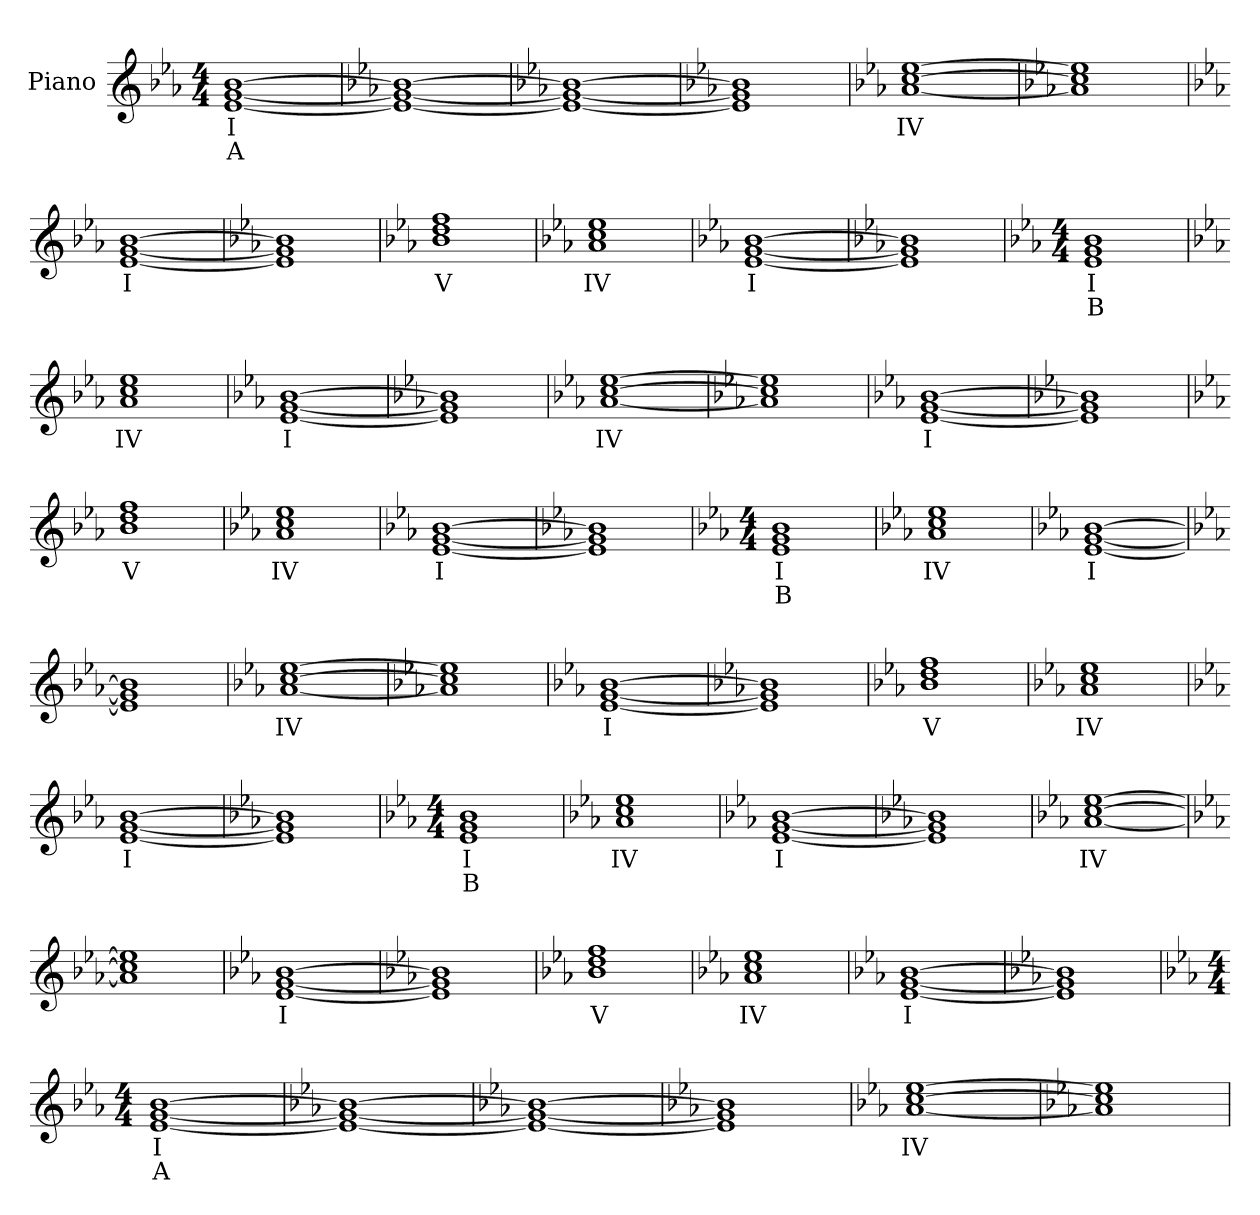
**kern	**text	**text
*part1	*part1	*part1
*staff1	*staff1	*staff1
*I"Piano	*	*
*I'Pno	*	*
*k[b-e-a-]	*	*
*E-:	*	*
*M4/4	*	*
=	=	=
[1e- [1g [1b-	I	A
=	=	=
*k[b-e-a-]	*	*
*E-:	*	*
1e-_ 1g_ 1b-_	.	.
=	=	=
*k[b-e-a-]	*	*
*E-:	*	*
1e-_ 1g_ 1b-_	.	.
=	=	=
*k[b-e-a-]	*	*
*E-:	*	*
1e-] 1g] 1b-]	.	.
=	=	=
*k[b-e-a-]	*	*
*E-:	*	*
[1a- [1cc [1ee-	IV	.
=	=	=
*k[b-e-a-]	*	*
*E-:	*	*
1a-] 1cc] 1ee-]	.	.
=	=	=
*k[b-e-a-]	*	*
*E-:	*	*
[1e- [1g [1b-	I	.
=	=	=
*k[b-e-a-]	*	*
*E-:	*	*
1e-] 1g] 1b-]	.	.
=	=	=
*k[b-e-a-]	*	*
*E-:	*	*
1b- 1dd 1ff	V	.
=	=	=
*k[b-e-a-]	*	*
*E-:	*	*
1a- 1cc 1ee-	IV	.
=	=	=
*k[b-e-a-]	*	*
*E-:	*	*
[1e- [1g [1b-	I	.
=	=	=
*k[b-e-a-]	*	*
*E-:	*	*
1e-] 1g] 1b-]	.	.
=	=	=
*k[b-e-a-]	*	*
*E-:	*	*
*M4/4	*	*
1e- 1g 1b-	I	B
=	=	=
*k[b-e-a-]	*	*
*E-:	*	*
1a- 1cc 1ee-	IV	.
=	=	=
*k[b-e-a-]	*	*
*E-:	*	*
[1e- [1g [1b-	I	.
=	=	=
*k[b-e-a-]	*	*
*E-:	*	*
1e-] 1g] 1b-]	.	.
=	=	=
*k[b-e-a-]	*	*
*E-:	*	*
[1a- [1cc [1ee-	IV	.
=	=	=
*k[b-e-a-]	*	*
*E-:	*	*
1a-] 1cc] 1ee-]	.	.
=	=	=
*k[b-e-a-]	*	*
*E-:	*	*
[1e- [1g [1b-	I	.
=	=	=
*k[b-e-a-]	*	*
*E-:	*	*
1e-] 1g] 1b-]	.	.
=	=	=
*k[b-e-a-]	*	*
*E-:	*	*
1b- 1dd 1ff	V	.
=	=	=
*k[b-e-a-]	*	*
*E-:	*	*
1a- 1cc 1ee-	IV	.
=	=	=
*k[b-e-a-]	*	*
*E-:	*	*
[1e- [1g [1b-	I	.
=	=	=
*k[b-e-a-]	*	*
*E-:	*	*
1e-] 1g] 1b-]	.	.
=	=	=
*k[b-e-a-]	*	*
*E-:	*	*
*M4/4	*	*
1e- 1g 1b-	I	B
=	=	=
*k[b-e-a-]	*	*
*E-:	*	*
1a- 1cc 1ee-	IV	.
=	=	=
*k[b-e-a-]	*	*
*E-:	*	*
[1e- [1g [1b-	I	.
=	=	=
*k[b-e-a-]	*	*
*E-:	*	*
1e-] 1g] 1b-]	.	.
=	=	=
*k[b-e-a-]	*	*
*E-:	*	*
[1a- [1cc [1ee-	IV	.
=	=	=
*k[b-e-a-]	*	*
*E-:	*	*
1a-] 1cc] 1ee-]	.	.
=	=	=
*k[b-e-a-]	*	*
*E-:	*	*
[1e- [1g [1b-	I	.
=	=	=
*k[b-e-a-]	*	*
*E-:	*	*
1e-] 1g] 1b-]	.	.
=	=	=
*k[b-e-a-]	*	*
*E-:	*	*
1b- 1dd 1ff	V	.
=	=	=
*k[b-e-a-]	*	*
*E-:	*	*
1a- 1cc 1ee-	IV	.
=	=	=
*k[b-e-a-]	*	*
*E-:	*	*
[1e- [1g [1b-	I	.
=	=	=
*k[b-e-a-]	*	*
*E-:	*	*
1e-] 1g] 1b-]	.	.
=	=	=
*k[b-e-a-]	*	*
*E-:	*	*
*M4/4	*	*
1e- 1g 1b-	I	B
=	=	=
*k[b-e-a-]	*	*
*E-:	*	*
1a- 1cc 1ee-	IV	.
=	=	=
*k[b-e-a-]	*	*
*E-:	*	*
[1e- [1g [1b-	I	.
=	=	=
*k[b-e-a-]	*	*
*E-:	*	*
1e-] 1g] 1b-]	.	.
=	=	=
*k[b-e-a-]	*	*
*E-:	*	*
[1a- [1cc [1ee-	IV	.
=	=	=
*k[b-e-a-]	*	*
*E-:	*	*
1a-] 1cc] 1ee-]	.	.
=	=	=
*k[b-e-a-]	*	*
*E-:	*	*
[1e- [1g [1b-	I	.
=	=	=
*k[b-e-a-]	*	*
*E-:	*	*
1e-] 1g] 1b-]	.	.
=	=	=
*k[b-e-a-]	*	*
*E-:	*	*
1b- 1dd 1ff	V	.
=	=	=
*k[b-e-a-]	*	*
*E-:	*	*
1a- 1cc 1ee-	IV	.
=	=	=
*k[b-e-a-]	*	*
*E-:	*	*
[1e- [1g [1b-	I	.
=	=	=
*k[b-e-a-]	*	*
*E-:	*	*
1e-] 1g] 1b-]	.	.
=	=	=
*k[b-e-a-]	*	*
*E-:	*	*
*M4/4	*	*
[1e- [1g [1b-	I	A
=	=	=
*k[b-e-a-]	*	*
*E-:	*	*
1e-_ 1g_ 1b-_	.	.
=	=	=
*k[b-e-a-]	*	*
*E-:	*	*
1e-_ 1g_ 1b-_	.	.
=	=	=
*k[b-e-a-]	*	*
*E-:	*	*
1e-] 1g] 1b-]	.	.
=	=	=
*k[b-e-a-]	*	*
*E-:	*	*
[1a- [1cc [1ee-	IV	.
=	=	=
*k[b-e-a-]	*	*
*E-:	*	*
1a-] 1cc] 1ee-]	.	.
=	=	=
*-	*-	*-
